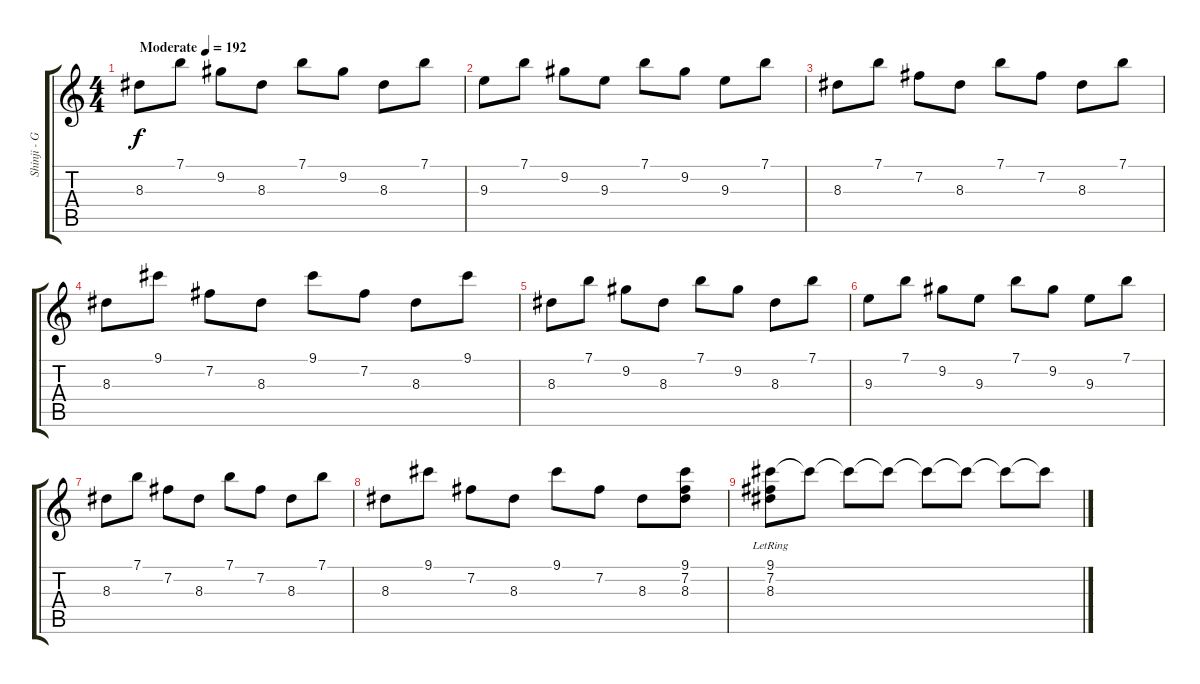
\track ("Shinji - Guitar 3 intro" "Shinji - G") {instrument electricguitarjazz}
\staff {score tabs}
\tuning (E4 B3 G3 D3 A2 E2) {hide}
\ts (4 4)
\tempo (192 "Moderate")
\clef g2
\ks c
8.3.8{dy f instrument electricguitarjazz} 7.1.8 9.2.8 8.3.8 7.1.8 9.2.8 8.3.8 7.1.8 |
9.3.8 7.1.8 9.2.8 9.3.8 7.1.8 9.2.8 9.3.8 7.1.8 |
8.3.8 7.1.8 7.2.8 8.3.8 7.1.8 7.2.8 8.3.8 7.1.8 |
8.3.8 9.1.8 7.2.8 8.3.8 9.1.8 7.2.8 8.3.8 9.1.8 |
8.3.8 7.1.8 9.2.8 8.3.8 7.1.8 9.2.8 8.3.8 7.1.8 |
9.3.8 7.1.8 9.2.8 9.3.8 7.1.8 9.2.8 9.3.8 7.1.8 |
8.3.8 7.1.8 7.2.8 8.3.8 7.1.8 7.2.8 8.3.8 7.1.8 |
8.3.8 9.1.8 7.2.8 8.3.8 9.1.8 7.2.8 8.3.8 (9.1 7.2 8.3).8 |
(9.1{lr} 7.2{lr} 8.3{lr}).8 9.1{t}.8 9.1{t}.8 9.1{t}.8 9.1{t}.8 9.1{t}.8 9.1{t}.8 9.1{t}.8
